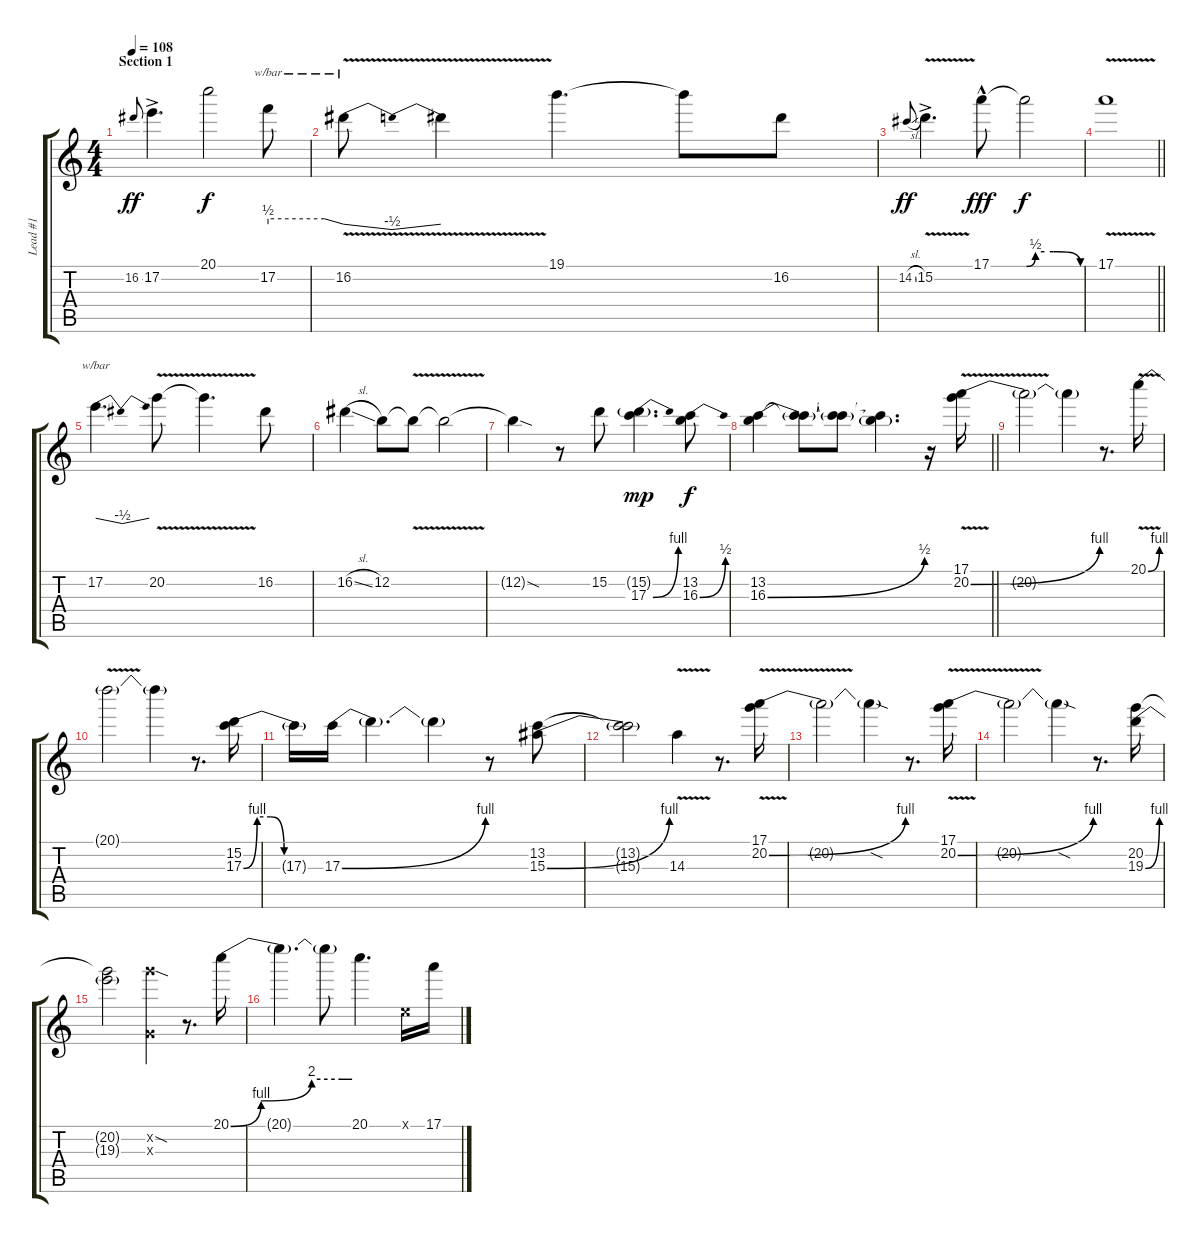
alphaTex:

\track ("Lead #1" "Lead #1") {instrument overdrivenguitar}
\staff {score tabs}
\tuning (E4 B3 G3 D3 A2 E2) {hide}
\ts (4 4)
\section ("" "Section 1")
\tempo 108
\clef g2
\ks c
16.2.8{gr onbeat dy ff} 17.2{ac}.4{d} 20.1.2{dy f} 17.2.8{tbe (custom default 0 2 45 2 60 0)} |
16.2{v}.8{tbe (dip default 0 0 30 -2 60 0)} 16.2{t}.4 19.1.4{d} 19.1{t}.8 16.2.8 |
14.2{sl}.8{gr onbeat dy ff} 15.2{v ac}.4{d} 17.1{hac}.8{dy fff} 17.1{be (custom 0 0 10 2 20 2 30 2 35 2 60 0) t}.2{dy f} |
\barLineRight lightlight
17.1{v}.1 |
17.2.4{d tbe (dip default 0 0 30 -2 60 0)} 20.2{v}.8 20.2{t}.4{d} 16.2.8 |
16.2{sl}.4 12.2.8 12.2{v t}.8 12.2{t}.2 |
12.2{sod t}.4 r.8 15.2.8 (15.2{g} 17.3{be (bend 0 0 60 4)}).4{d dy mp} (13.2 16.3{be (bend 0 0 60 2)}).8{dy f} |
\barLineRight lightlight
(13.2 16.3{be (bend 0 0 60 2)}).4 (13.2{t} 16.3{t}).8 (13.2{t} 16.3{t}).8 (13.2{t} 16.3{t}).4{d} r.16 (17.1 20.2{be (bend 0 0 60 4) v}).16 |
20.2{t}.2 20.2{t}.4 r.8{d} 20.1{be (bend 0 0 60 4) v}.16 |
20.1{t}.2 20.1{t}.4 r.8{d} (15.2 17.3{be (custom 0 0 10 4 20 4 30 0 60 0)}).16 |
17.3{t}.16 17.3{be (bend 0 0 60 4)}.16 17.3{t}.4{d} 17.3{t}.4 r.8 (13.2 15.3{be (bend 0 0 60 4)}).8 |
(13.2{t} 15.3{t}).2 14.3{v}.4 r.8{d} (17.1 20.2{be (bend 0 0 60 4) v}).16 |
20.2{t}.2 20.2{sod t}.4 r.8{d} (17.1 20.2{be (bend 0 0 60 4) v}).16 |
20.2{t}.2 20.2{sod t}.4 r.8{d} (20.2 19.3{be (bend 0 0 60 4)}).16 |
(20.2{t} 19.3{t}).2 (20.2{sod x} 0.3{x}).4 r.8{d} 20.1{be (custom 0 0 15 4 40 8 55 8 58 8 60 8)}.16 |
20.1{t}.4{d} 20.1{t}.8 20.1.4{d} 0.1{x}.16 17.1.16
